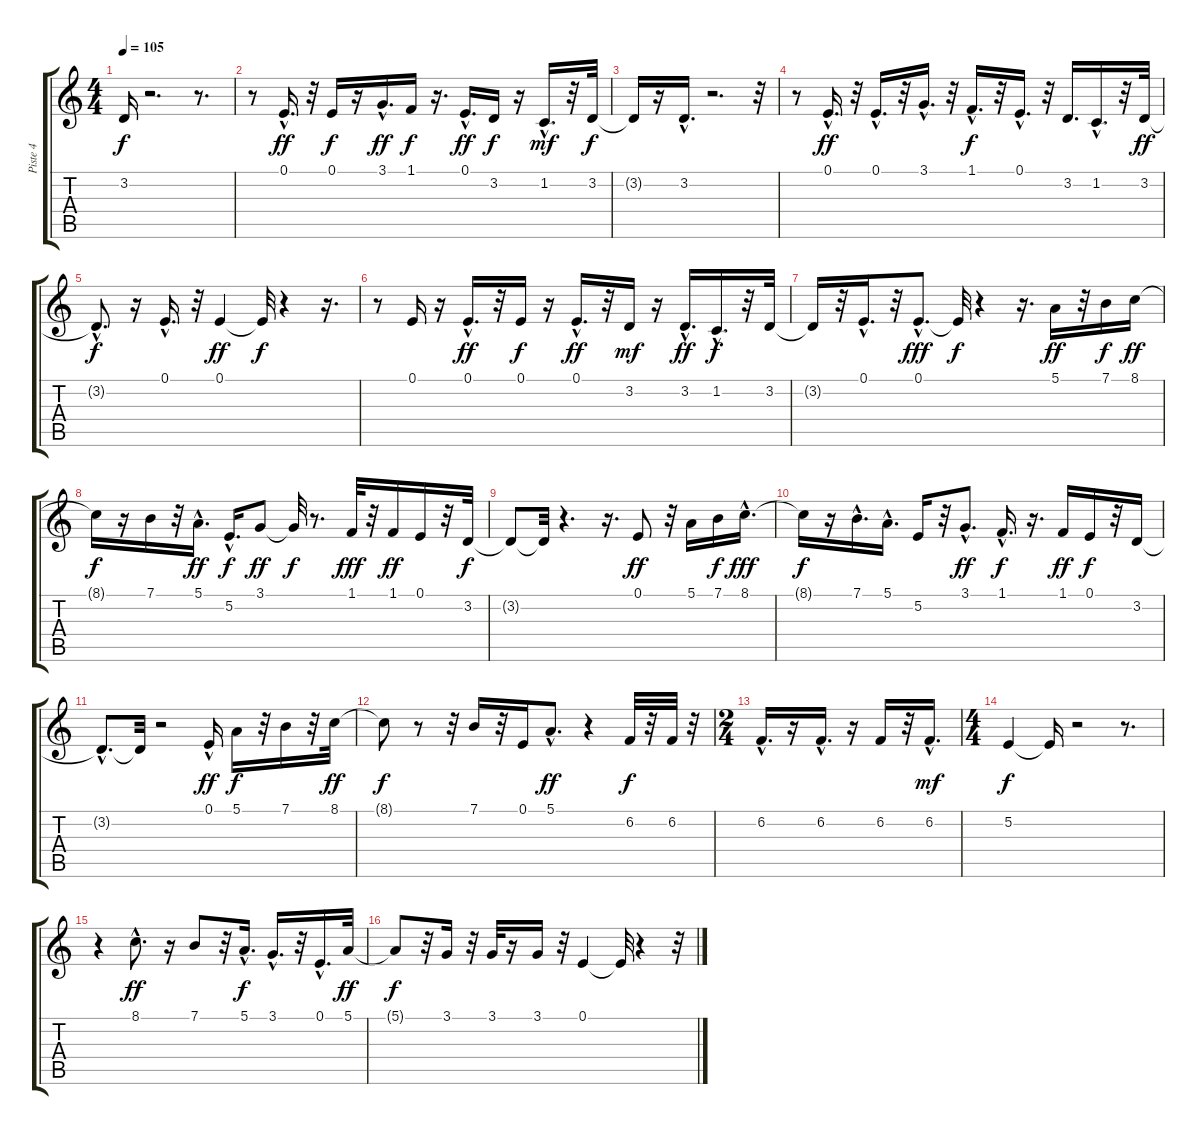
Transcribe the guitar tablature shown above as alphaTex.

\track ("Piste 4" "Piste 4") {instrument lead6voice}
\staff {score tabs}
\tuning (E4 B3 G3 D3 A2 E2) {hide}
\ts (4 4)
\tempo 105
\clef g2
\ks c
3.2{t}.16{dy f} r.2{d} r.8{d} |
r.8 0.1{hac}.16{d dy ff} r.32 0.1.16{dy f} r.16 3.1{hac}.16{d dy ff} 1.1.16{dy f} r.16{d} 0.1{hac}.16{d dy ff} 3.2.16{dy f} r.16 1.2{hac}.16{d dy mf} r.32 3.2.32{dy f} |
3.2{t}.16 r.16 3.2{hac}.16{d} r.2{d} r.32 |
r.8 0.1{hac}.16{d dy ff} r.32 0.1{hac}.16{d} r.32 3.1{hac}.16{d} r.32 1.1{hac}.16{d dy f} r.32 0.1{hac}.16{d} r.32 3.2.16{d} 1.2{hac}.16{d} r.32 3.2.32{dy ff} |
3.2{hac t}.8{d dy f} r.16 0.1{hac}.16{d} r.32 0.1.4{dy ff} 0.1{t}.32{dy f} r.4 r.16{d} |
r.8 0.1.16 r.16 0.1{hac}.16{d dy ff} r.32 0.1.16{dy f} r.16 0.1{hac}.16{d dy ff} r.32 3.2.16{dy mf} r.16 3.2{hac}.16{d dy ff} 1.2{hac}.16{d dy f} r.32 3.2.32 |
3.2{t}.16 r.32 0.1{hac}.16{d} r.32 0.1{hac}.8{d dy fff} 0.1{t}.32{dy f} r.4 r.16{d} 5.1.16{dy ff} r.32 7.1.16{dy f} 8.1.16{dy ff} |
8.1{t}.16{dy f} r.16 7.1.16 r.32 5.1{hac}.16{d dy ff} 5.2{hac}.16{d dy f} 3.1.8{dy ff} 3.1{t}.32{dy f} r.8{d} 1.1.32{dy fff} r.32 1.1.16{dy ff} 0.1.16 r.32 3.2.32{dy f} |
3.2{t}.8 3.2{t}.32 r.4{d} r.16{d} 0.1.8{dy ff} r.32 5.1.16 7.1.16{dy f} 8.1{hac}.16{d dy fff} |
8.1{t}.16{dy f} r.16 7.1{hac}.16{d} 5.1{hac}.16{d} 5.2.16 r.32 3.1{hac}.8{d dy ff} 1.1{hac}.16{d dy f} r.16{d} 1.1.16{dy ff} 0.1.16{dy f} r.32 3.2.16 |
3.2{hac t}.8{d} 3.2{t}.32 r.2 0.1{hac}.16{dy ff} 5.1.16{dy f} r.32 7.1.16 r.32 8.1.32{dy ff} |
8.1{t}.8{dy f} r.8 r.32 7.1.16 r.32 0.1.16 5.1{hac}.8{d dy ff} r.4 6.2.32{dy f} r.32 6.2.32 r.32 |
\ts (2 4)
6.2{hac}.16{d} r.16 6.2{hac}.16{d} r.16 6.2.16 r.32 6.2{hac}.16{d dy mf} |
\ts (4 4)
5.2.4{dy f} 5.2{t}.16 r.2 r.8{d} |
r.4 8.1{hac}.8{d dy ff} r.16 7.1.8 r.32 5.1{hac}.16{d dy f} 3.1{hac}.16{d} r.32 0.1{hac}.16{d} 5.1.32{dy ff} |
5.1{t}.8{dy f} r.32 3.1.16 r.32 3.1.32 r.16 3.1.16 r.32 0.1.4 0.1{t}.32 r.4 r.32
